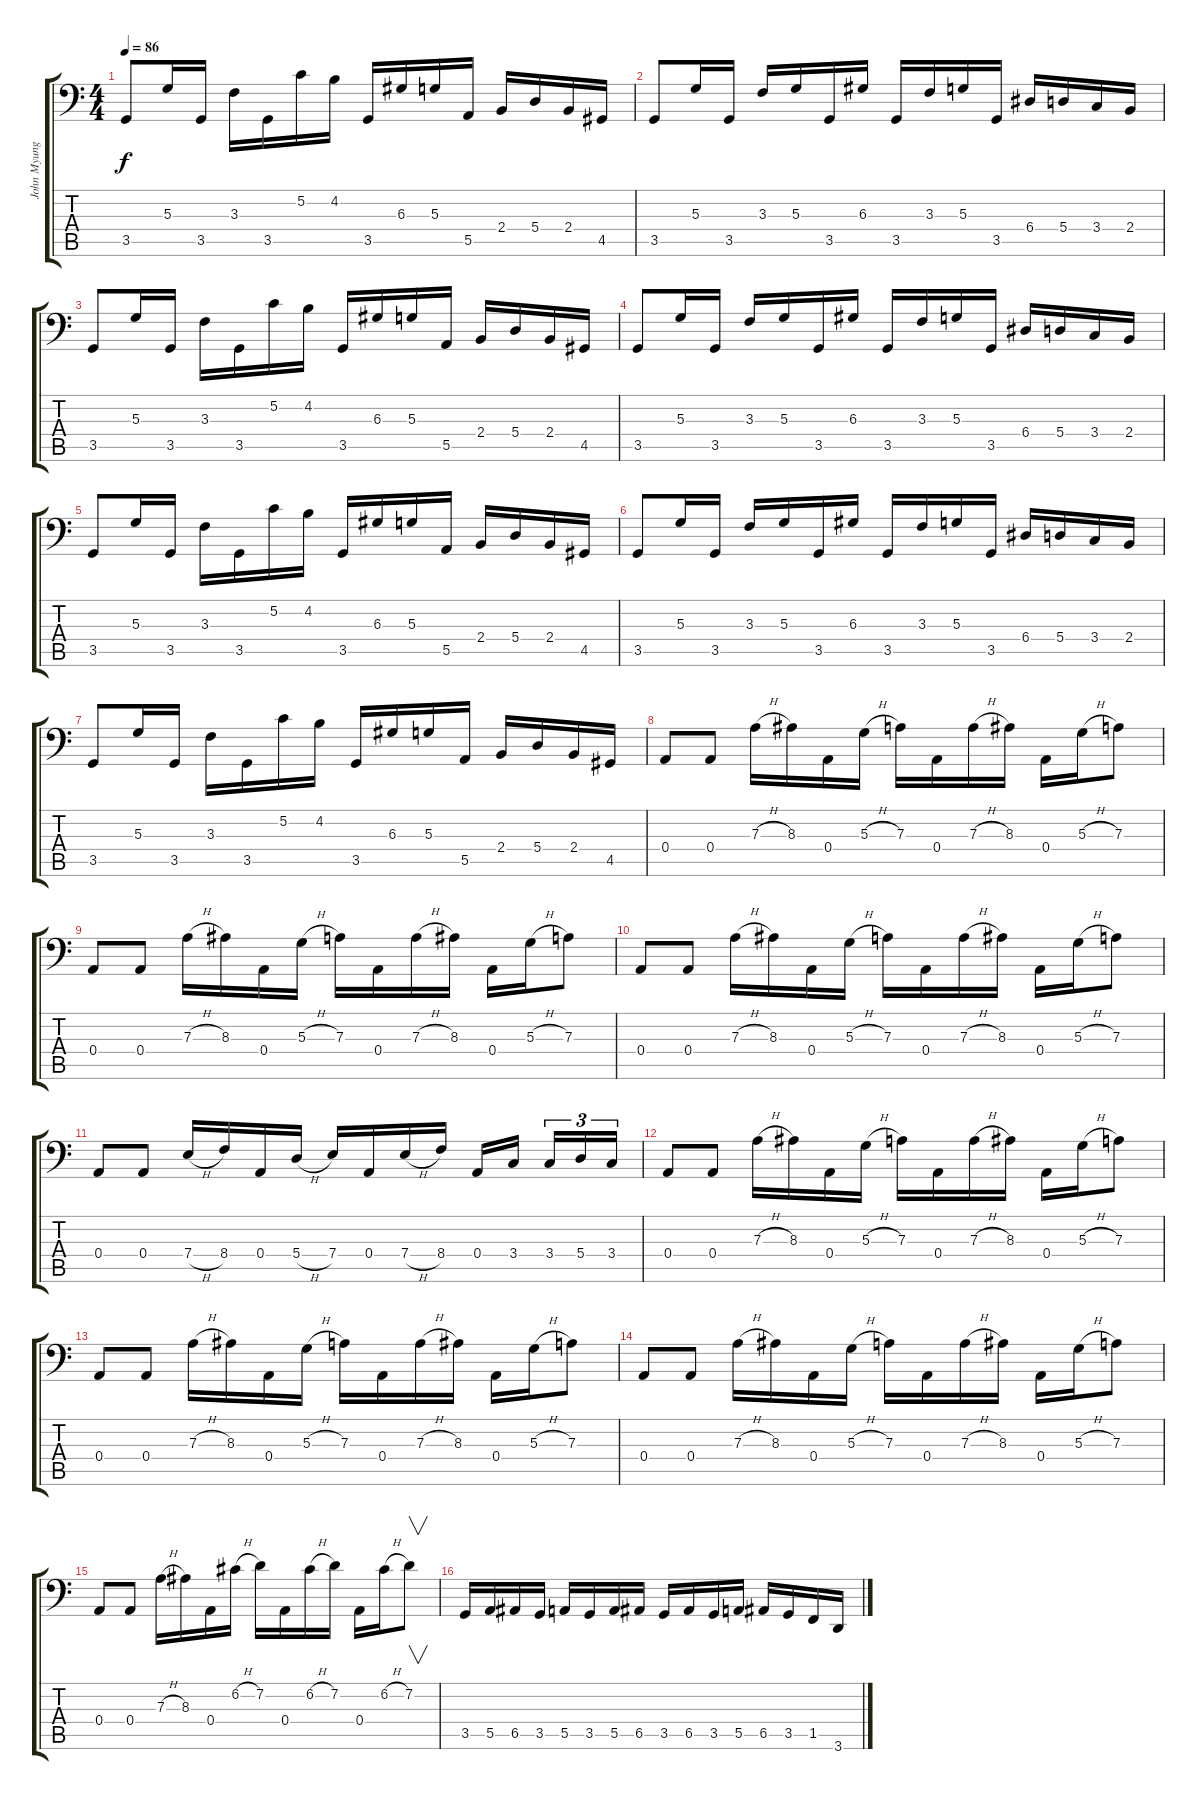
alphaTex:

\track ("John Myung - 6 Strings Bass" "John Myung") {instrument electricbassfinger}
\staff {score tabs}
\tuning (C3 G2 D2 A1 E1 B0) {hide}
\ts (4 4)
\tempo 86
\clef f4
\ks c
3.5.8{dy f} 5.3.16 3.5.16 3.3.16 3.5.16 5.2.16 4.2.16 3.5.16 6.3.16 5.3.16 5.5.16 2.4.16 5.4.16 2.4.16 4.5.16 |
3.5.8 5.3.16 3.5.16 3.3.16 5.3.16 3.5.16 6.3.16 3.5.16 3.3.16 5.3.16 3.5.16 6.4.16 5.4.16 3.4.16 2.4.16 |
3.5.8 5.3.16 3.5.16 3.3.16 3.5.16 5.2.16 4.2.16 3.5.16 6.3.16 5.3.16 5.5.16 2.4.16 5.4.16 2.4.16 4.5.16 |
3.5.8 5.3.16 3.5.16 3.3.16 5.3.16 3.5.16 6.3.16 3.5.16 3.3.16 5.3.16 3.5.16 6.4.16 5.4.16 3.4.16 2.4.16 |
3.5.8 5.3.16 3.5.16 3.3.16 3.5.16 5.2.16 4.2.16 3.5.16 6.3.16 5.3.16 5.5.16 2.4.16 5.4.16 2.4.16 4.5.16 |
3.5.8 5.3.16 3.5.16 3.3.16 5.3.16 3.5.16 6.3.16 3.5.16 3.3.16 5.3.16 3.5.16 6.4.16 5.4.16 3.4.16 2.4.16 |
3.5.8 5.3.16 3.5.16 3.3.16 3.5.16 5.2.16 4.2.16 3.5.16 6.3.16 5.3.16 5.5.16 2.4.16 5.4.16 2.4.16 4.5.16 |
0.4.8 0.4.8 7.3{h}.16 8.3.16 0.4.16 5.3{h}.16 7.3.16 0.4.16 7.3{h}.16 8.3.16 0.4.16 5.3{h}.16 7.3.8 |
0.4.8 0.4.8 7.3{h}.16 8.3.16 0.4.16 5.3{h}.16 7.3.16 0.4.16 7.3{h}.16 8.3.16 0.4.16 5.3{h}.16 7.3.8 |
0.4.8 0.4.8 7.3{h}.16 8.3.16 0.4.16 5.3{h}.16 7.3.16 0.4.16 7.3{h}.16 8.3.16 0.4.16 5.3{h}.16 7.3.8 |
0.4.8 0.4.8 7.4{h}.16 8.4.16 0.4.16 5.4{h}.16 7.4.16 0.4.16 7.4{h}.16 8.4.16 0.4.16 3.4.16 3.4.16{tu (3 2)} 5.4.16{tu (3 2)} 3.4.16{tu (3 2)} |
0.4.8 0.4.8 7.3{h}.16 8.3.16 0.4.16 5.3{h}.16 7.3.16 0.4.16 7.3{h}.16 8.3.16 0.4.16 5.3{h}.16 7.3.8 |
0.4.8 0.4.8 7.3{h}.16 8.3.16 0.4.16 5.3{h}.16 7.3.16 0.4.16 7.3{h}.16 8.3.16 0.4.16 5.3{h}.16 7.3.8 |
0.4.8 0.4.8 7.3{h}.16 8.3.16 0.4.16 5.3{h}.16 7.3.16 0.4.16 7.3{h}.16 8.3.16 0.4.16 5.3{h}.16 7.3.8 |
0.4.8 0.4.8 7.3{h}.16 8.3.16 0.4.16 6.2{h}.16 7.2.16 0.4.16 6.2{h}.16 7.2.16 0.4.16 6.2{h}.16 7.2.8{v} |
3.5.16 5.5.16 6.5.16 3.5.16 5.5.16 3.5.16 5.5.16 6.5.16 3.5.16 6.5.16 3.5.16 5.5.16 6.5.16 3.5.16 1.5.16 3.6.16
